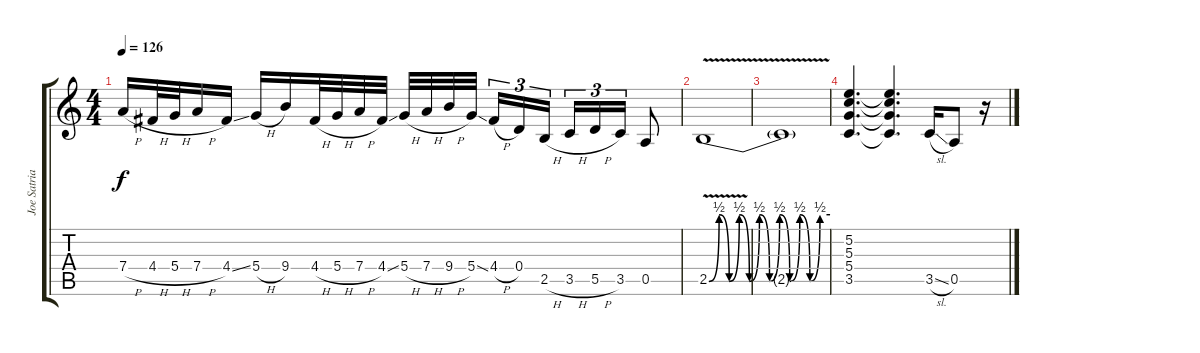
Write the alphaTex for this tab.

\track ("Joe Satriani - guitar" "Joe Satria") {instrument distortionguitar}
\staff {score tabs}
\tuning (E4 B3 G3 D3 A2 E2) {hide}
\ts (4 4)
\tempo 126
\clef g2
\ks c
7.4{h}.16{dy f} 4.4{h}.32 5.4{h}.32 7.4{h}.16 4.4{ss}.16 5.4{h}.16 9.4.16 4.4{h}.32 5.4{h}.32 7.4{h}.32 4.4{ss}.32 5.4{h}.32 7.4{h}.32 9.4{h}.32 5.4{ss}.32 4.4{h}.16{tu (3 2)} 0.4.16{tu (3 2)} 2.5{h}.16{tu (3 2)} 3.5{h}.16{tu (3 2)} 5.5{h}.16{tu (3 2)} 3.5.16{tu (3 2)} 0.5.8 |
2.5{be (custom 0 0 5 2 10 0 15 2 20 0 25 2 30 0 35 2 40 0 45 2 50 0 55 2 60 2) v}.1 |
2.5{t}.1 |
(5.2 5.3 5.4 3.5).4{d} (5.2{t} 5.3{t} 5.4{t} 3.5{t}).4{d} 3.5{sl}.16 0.5.8 r.16
